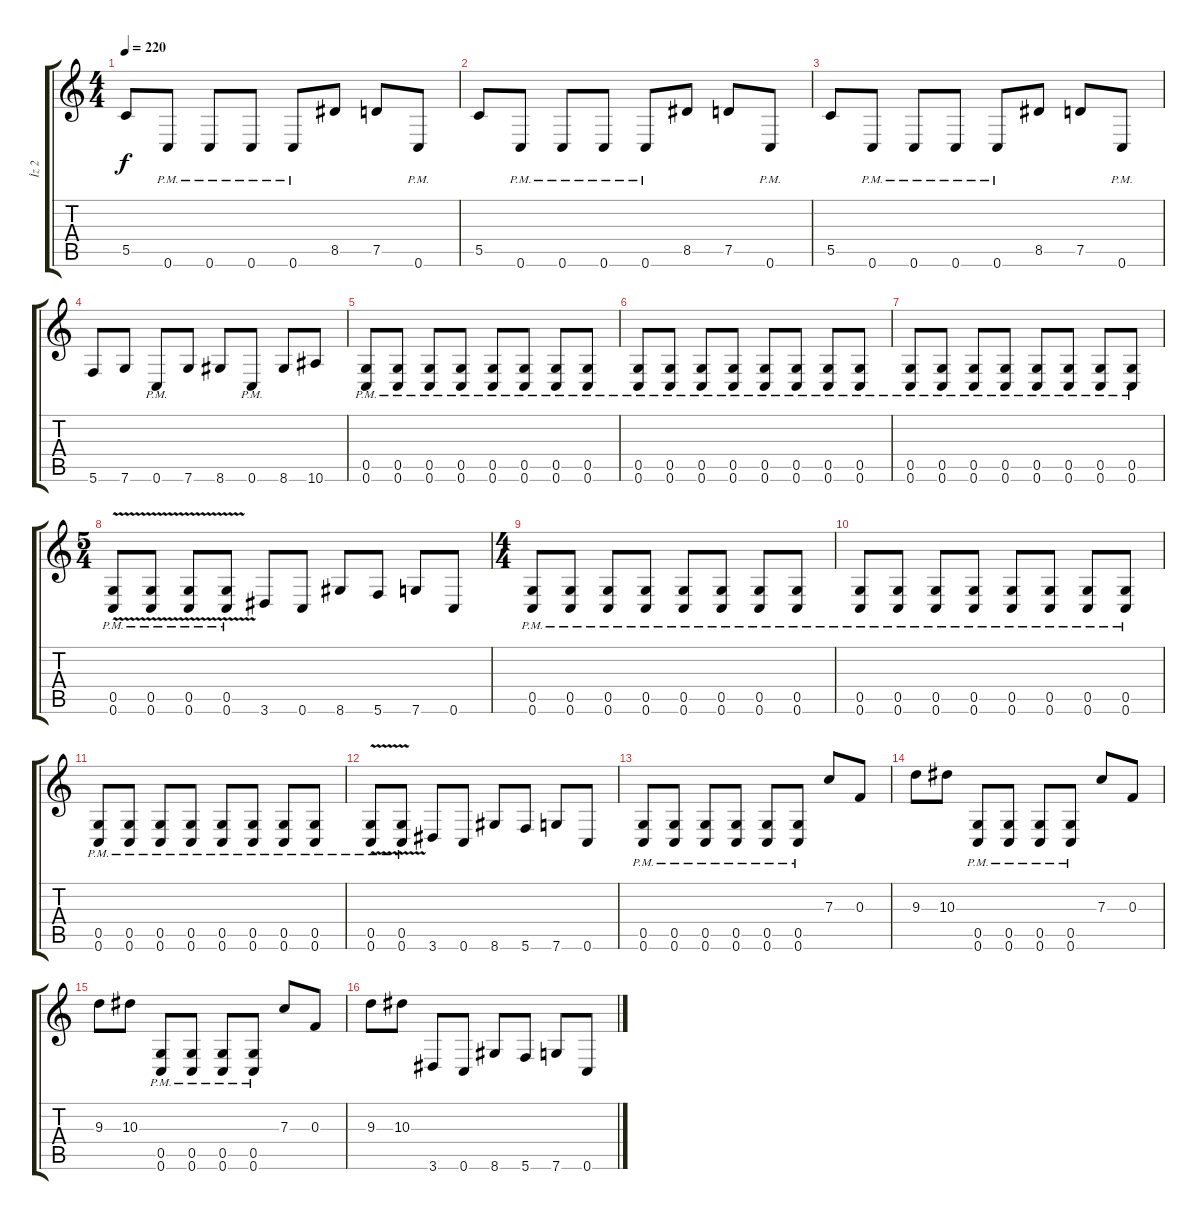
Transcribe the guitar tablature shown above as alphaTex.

\track ("İz 2" "İz 2") {instrument distortionguitar}
\staff {score tabs}
\tuning (D4 A3 F3 C3 G2 C2) {hide}
\ts (4 4)
\tempo 220
\clef g2
\ks c
5.5.8{dy f} 0.6{pm}.8 0.6{pm}.8 0.6{pm}.8 0.6{pm}.8 8.5.8 7.5.8 0.6{pm}.8 |
5.5.8 0.6{pm}.8 0.6{pm}.8 0.6{pm}.8 0.6{pm}.8 8.5.8 7.5.8 0.6{pm}.8 |
5.5.8 0.6{pm}.8 0.6{pm}.8 0.6{pm}.8 0.6{pm}.8 8.5.8 7.5.8 0.6{pm}.8 |
5.6.8 7.6.8 0.6{pm}.8 7.6.8 8.6.8 0.6{pm}.8 8.6.8 10.6.8 |
(0.5{pm} 0.6{pm}).8 (0.5{pm} 0.6{pm}).8 (0.5{pm} 0.6{pm}).8 (0.5{pm} 0.6{pm}).8 (0.5{pm} 0.6{pm}).8 (0.5{pm} 0.6{pm}).8 (0.5{pm} 0.6{pm}).8 (0.5{pm} 0.6{pm}).8 |
(0.5{pm} 0.6{pm}).8 (0.5{pm} 0.6{pm}).8 (0.5{pm} 0.6{pm}).8 (0.5{pm} 0.6{pm}).8 (0.5{pm} 0.6{pm}).8 (0.5{pm} 0.6{pm}).8 (0.5{pm} 0.6{pm}).8 (0.5{pm} 0.6{pm}).8 |
(0.5{pm} 0.6{pm}).8 (0.5{pm} 0.6{pm}).8 (0.5{pm} 0.6{pm}).8 (0.5{pm} 0.6{pm}).8 (0.5{pm} 0.6{pm}).8 (0.5{pm} 0.6{pm}).8 (0.5{pm} 0.6{pm}).8 (0.5{pm} 0.6{pm}).8 |
\ts (5 4)
(0.5{pm} 0.6{v pm}).8 (0.5{pm} 0.6{v pm}).8 (0.5{pm} 0.6{v pm}).8 (0.5{pm} 0.6{v pm}).8 3.6.8 0.6.8 8.6.8 5.6.8 7.6.8 0.6.8 |
\ts (4 4)
(0.5{pm} 0.6{pm}).8 (0.5{pm} 0.6{pm}).8 (0.5{pm} 0.6{pm}).8 (0.5{pm} 0.6{pm}).8 (0.5{pm} 0.6{pm}).8 (0.5{pm} 0.6{pm}).8 (0.5{pm} 0.6{pm}).8 (0.5{pm} 0.6{pm}).8 |
(0.5{pm} 0.6{pm}).8 (0.5{pm} 0.6{pm}).8 (0.5{pm} 0.6{pm}).8 (0.5{pm} 0.6{pm}).8 (0.5{pm} 0.6{pm}).8 (0.5{pm} 0.6{pm}).8 (0.5{pm} 0.6{pm}).8 (0.5{pm} 0.6{pm}).8 |
(0.5{pm} 0.6{pm}).8 (0.5{pm} 0.6{pm}).8 (0.5{pm} 0.6{pm}).8 (0.5{pm} 0.6{pm}).8 (0.5{pm} 0.6{pm}).8 (0.5{pm} 0.6{pm}).8 (0.5{pm} 0.6{pm}).8 (0.5{pm} 0.6{pm}).8 |
(0.5{pm} 0.6{v pm}).8 (0.5{pm} 0.6{v pm}).8 3.6.8 0.6.8 8.6.8 5.6.8 7.6.8 0.6.8 |
(0.5{pm} 0.6{pm}).8 (0.5{pm} 0.6{pm}).8 (0.5{pm} 0.6{pm}).8 (0.5{pm} 0.6{pm}).8 (0.5{pm} 0.6{pm}).8 (0.5{pm} 0.6{pm}).8 7.3.8 0.3.8 |
9.3.8 10.3.8 (0.5{pm} 0.6{pm}).8 (0.5{pm} 0.6{pm}).8 (0.5{pm} 0.6{pm}).8 (0.5{pm} 0.6{pm}).8 7.3.8 0.3.8 |
9.3.8 10.3.8 (0.5{pm} 0.6{pm}).8 (0.5{pm} 0.6{pm}).8 (0.5{pm} 0.6{pm}).8 (0.5{pm} 0.6{pm}).8 7.3.8 0.3.8 |
9.3.8 10.3.8 3.6.8 0.6.8 8.6.8 5.6.8 7.6.8 0.6.8
